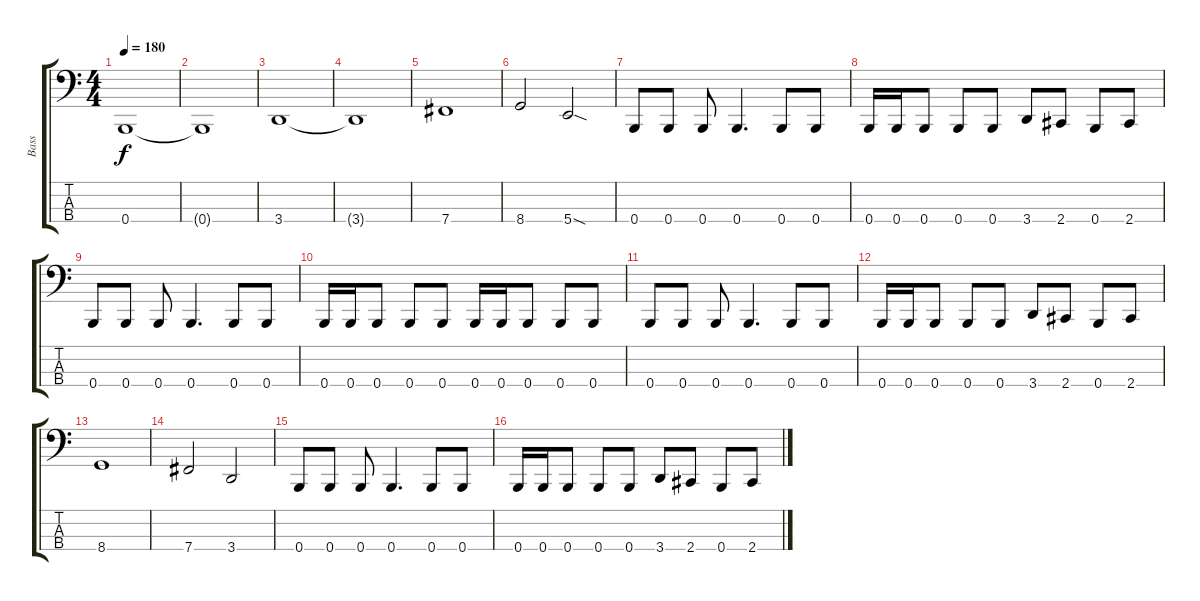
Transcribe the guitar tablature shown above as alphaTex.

\track ("Bass" "Bass") {instrument electricbasspick}
\staff {score tabs}
\tuning (E2 B1 Gb1 B0) {hide}
\ts (4 4)
\tempo 180
\clef f4
\ks c
0.4{t}.1{dy f} |
0.4{t}.1 |
3.4.1 |
3.4{t}.1 |
7.4.1 |
8.4.2 5.4{sod}.2 |
0.4.8 0.4.8 0.4.8 0.4.4{d} 0.4.8 0.4.8 |
0.4.16 0.4.16 0.4.8 0.4.8 0.4.8 3.4.8 2.4.8 0.4.8 2.4.8 |
0.4.8 0.4.8 0.4.8 0.4.4{d} 0.4.8 0.4.8 |
0.4.16 0.4.16 0.4.8 0.4.8 0.4.8 0.4.16 0.4.16 0.4.8 0.4.8 0.4.8 |
0.4.8 0.4.8 0.4.8 0.4.4{d} 0.4.8 0.4.8 |
0.4.16 0.4.16 0.4.8 0.4.8 0.4.8 3.4.8 2.4.8 0.4.8 2.4.8 |
8.4.1 |
7.4.2 3.4.2 |
0.4.8 0.4.8 0.4.8 0.4.4{d} 0.4.8 0.4.8 |
0.4.16 0.4.16 0.4.8 0.4.8 0.4.8 3.4.8 2.4.8 0.4.8 2.4.8
